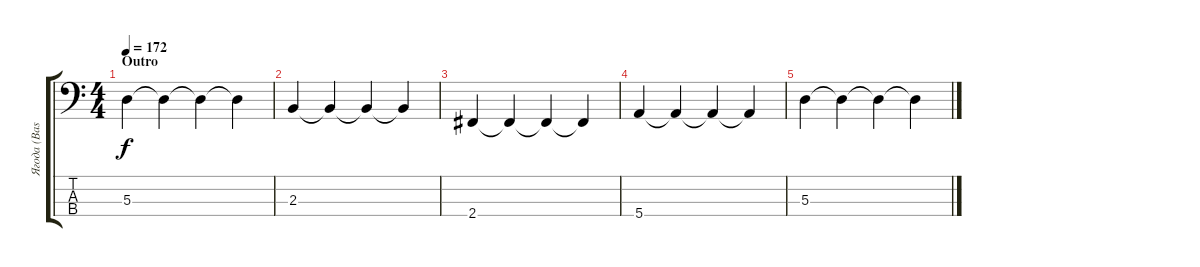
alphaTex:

\track ("Ягода (Bass)" "Ягода (Bas") {instrument electricbassfinger}
\staff {score tabs}
\tuning (G2 D2 A1 E1) {hide}
\ts (4 4)
\section ("" "Outro")
\tempo 172
\clef f4
\ks c
5.3.4{dy f} 5.3{t}.4 5.3{t}.4 5.3{t}.4 |
2.3.4 2.3{t}.4 2.3{t}.4 2.3{t}.4 |
2.4.4 2.4{t}.4 2.4{t}.4 2.4{t}.4 |
5.4.4 5.4{t}.4 5.4{t}.4 5.4{t}.4 |
5.3.4 5.3{t}.4 5.3{t}.4 5.3{t}.4
